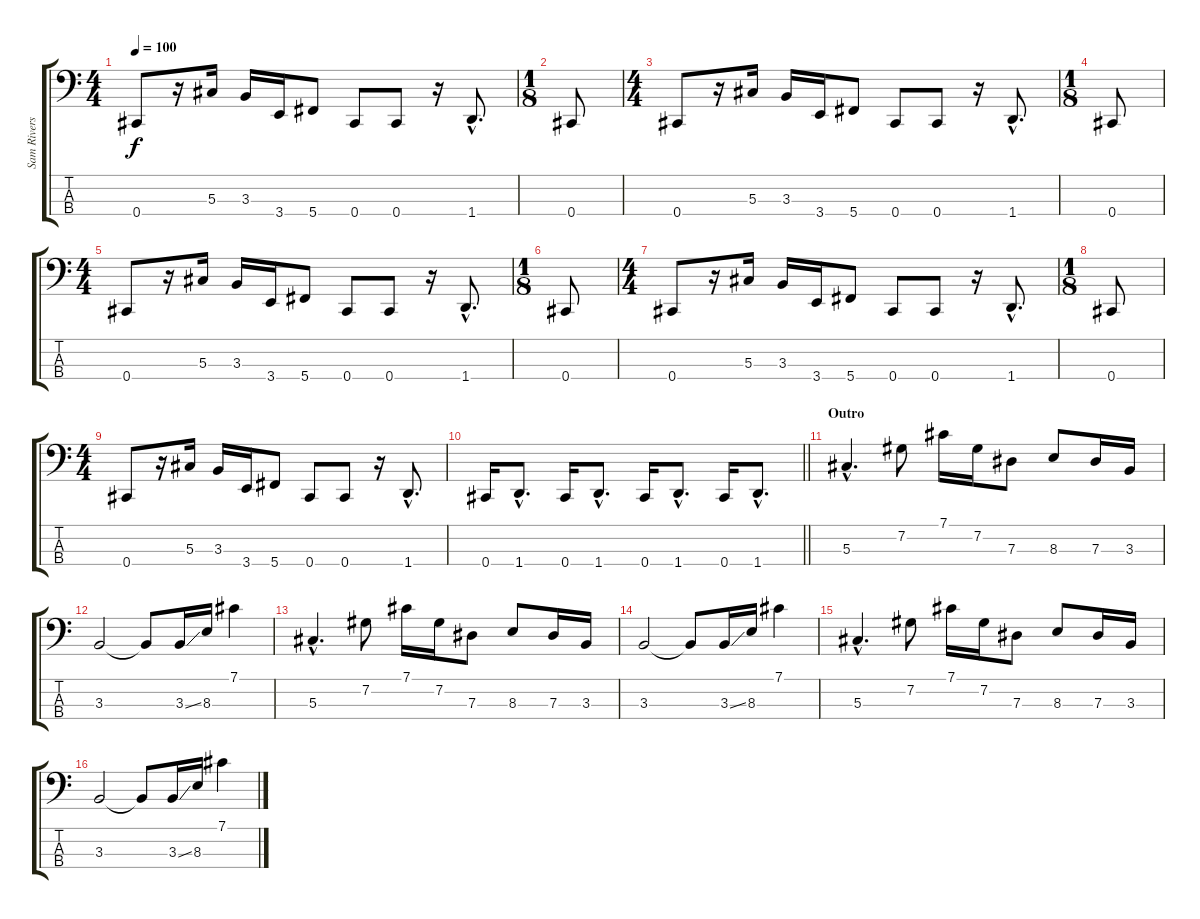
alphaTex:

\track ("Sam Rivers (Bass)" "Sam Rivers") {instrument electricbassfinger}
\staff {score tabs}
\tuning (Gb2 Db2 Ab1 Db1) {hide}
\ts (4 4)
\tempo 100
\clef f4
\ks c
0.4.8{dy f} r.16 5.3.16 3.3.16 3.4.16 5.4.8 0.4.8 0.4.8 r.16 1.4{hac}.8{d} |
\ts (1 8)
0.4.8 |
\ts (4 4)
0.4.8 r.16 5.3.16 3.3.16 3.4.16 5.4.8 0.4.8 0.4.8 r.16 1.4{hac}.8{d} |
\ts (1 8)
0.4.8 |
\ts (4 4)
0.4.8 r.16 5.3.16 3.3.16 3.4.16 5.4.8 0.4.8 0.4.8 r.16 1.4{hac}.8{d} |
\ts (1 8)
0.4.8 |
\ts (4 4)
0.4.8 r.16 5.3.16 3.3.16 3.4.16 5.4.8 0.4.8 0.4.8 r.16 1.4{hac}.8{d} |
\ts (1 8)
0.4.8 |
\ts (4 4)
0.4.8 r.16 5.3.16 3.3.16 3.4.16 5.4.8 0.4.8 0.4.8 r.16 1.4{hac}.8{d} |
\barLineRight lightlight
0.4.16 1.4{hac}.8{d} 0.4.16 1.4{hac}.8{d} 0.4.16 1.4{hac}.8{d} 0.4.16 1.4{hac}.8{d} |
\section ("" "Outro")
5.3{hac}.4{d} 7.2.8 7.1.16 7.2.16 7.3.8 8.3.8 7.3.16 3.3.16 |
3.3.2 3.3{t}.8 3.3{ss}.16 8.3.16 7.1.4 |
5.3{hac}.4{d} 7.2.8 7.1.16 7.2.16 7.3.8 8.3.8 7.3.16 3.3.16 |
3.3.2 3.3{t}.8 3.3{ss}.16 8.3.16 7.1.4 |
5.3{hac}.4{d volume 10} 7.2.8 7.1.16 7.2.16 7.3.8 8.3.8 7.3.16 3.3.16 |
3.3.2 3.3{t}.8 3.3{ss}.16 8.3.16 7.1.4
